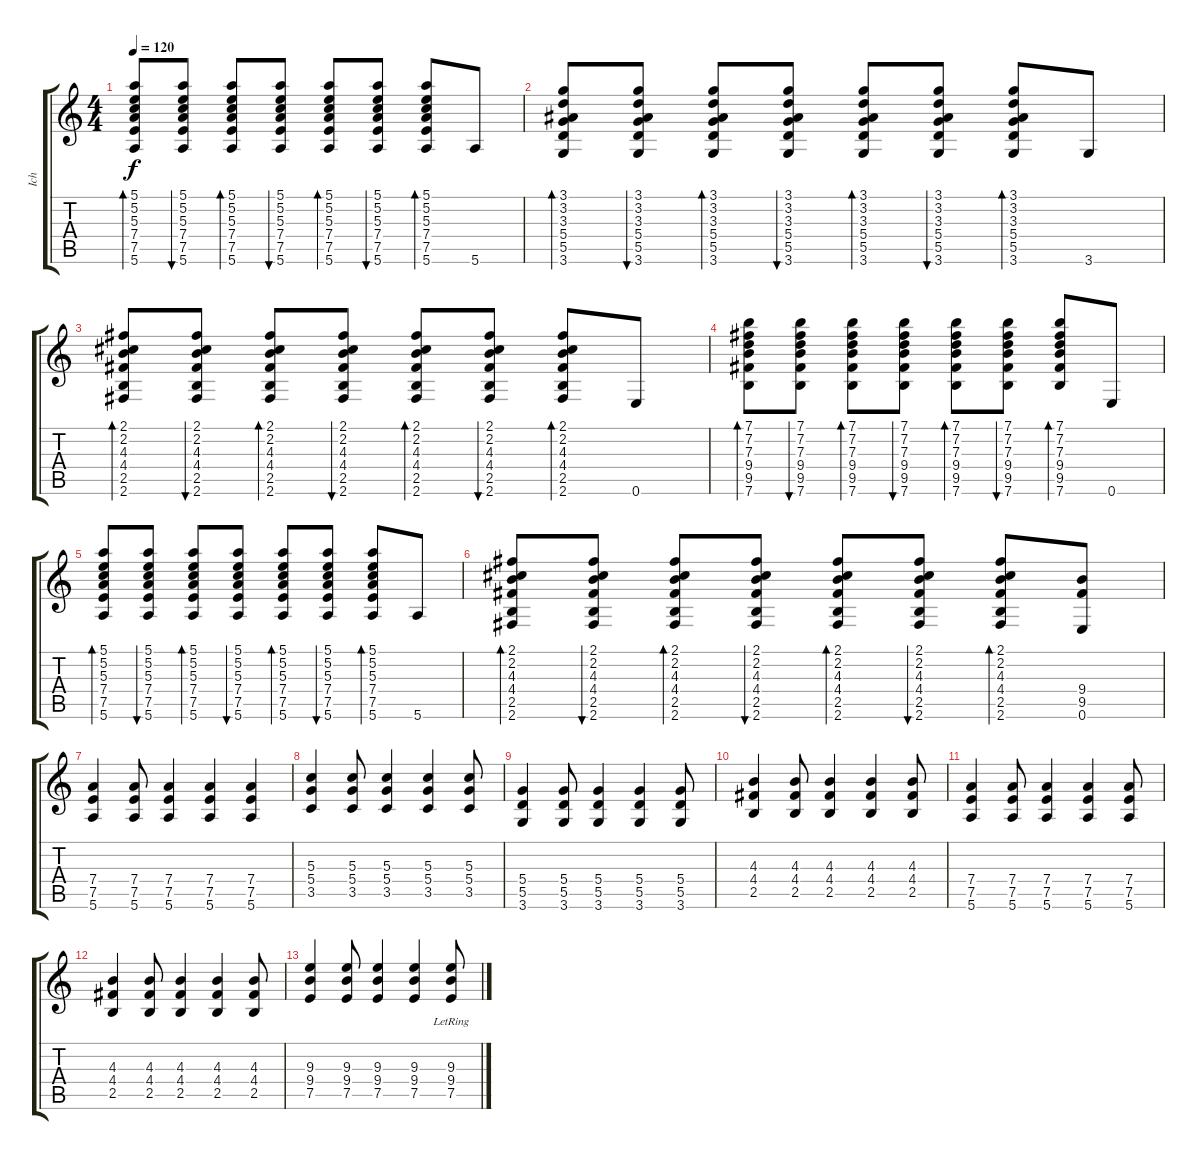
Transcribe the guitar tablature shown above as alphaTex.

\track ("Ich" "Ich") {instrument distortionguitar}
\staff {score tabs}
\tuning (E4 B3 G3 D3 A2 E2) {hide}
\ts (4 4)
\tempo 120
\clef g2
\ks c
(5.1 5.2 5.3 7.4 7.5 5.6).8{bd 60 dy f} (5.1 5.2 5.3 7.4 7.5 5.6).8{bu 60} (5.1 5.2 5.3 7.4 7.5 5.6).8{bd 60} (5.1 5.2 5.3 7.4 7.5 5.6).8{bu 60} (5.1 5.2 5.3 7.4 7.5 5.6).8{bd 60} (5.1 5.2 5.3 7.4 7.5 5.6).8{bu 60} (5.1 5.2 5.3 7.4 7.5 5.6).8{bd 60} 5.6.8 |
(3.1 3.2 3.3 5.4 5.5 3.6).8{bd 60} (3.1 3.2 3.3 5.4 5.5 3.6).8{bu 60} (3.1 3.2 3.3 5.4 5.5 3.6).8{bd 60} (3.1 3.2 3.3 5.4 5.5 3.6).8{bu 60} (3.1 3.2 3.3 5.4 5.5 3.6).8{bd 60} (3.1 3.2 3.3 5.4 5.5 3.6).8{bu 60} (3.1 3.2 3.3 5.4 5.5 3.6).8{bd 60} 3.6.8 |
(2.1 2.2 4.3 4.4 2.5 2.6).8{bd 60} (2.1 2.2 4.3 4.4 2.5 2.6).8{bu 60} (2.1 2.2 4.3 4.4 2.5 2.6).8{bd 60} (2.1 2.2 4.3 4.4 2.5 2.6).8{bu 60} (2.1 2.2 4.3 4.4 2.5 2.6).8{bd 60} (2.1 2.2 4.3 4.4 2.5 2.6).8{bu 60} (2.1 2.2 4.3 4.4 2.5 2.6).8{bd 60} 0.6.8 |
(7.1 7.2 7.3 9.4 9.5 7.6).8{bd 60} (7.1 7.2 7.3 9.4 9.5 7.6).8{bu 60} (7.1 7.2 7.3 9.4 9.5 7.6).8{bd 60} (7.1 7.2 7.3 9.4 9.5 7.6).8{bu 60} (7.1 7.2 7.3 9.4 9.5 7.6).8{bd 60} (7.1 7.2 7.3 9.4 9.5 7.6).8{bu 60} (7.1 7.2 7.3 9.4 9.5 7.6).8{bd 60} 0.6.8 |
(5.1 5.2 5.3 7.4 7.5 5.6).8{bd 60} (5.1 5.2 5.3 7.4 7.5 5.6).8{bu 60} (5.1 5.2 5.3 7.4 7.5 5.6).8{bd 60} (5.1 5.2 5.3 7.4 7.5 5.6).8{bu 60} (5.1 5.2 5.3 7.4 7.5 5.6).8{bd 60} (5.1 5.2 5.3 7.4 7.5 5.6).8{bu 60} (5.1 5.2 5.3 7.4 7.5 5.6).8{bd 60} 5.6.8 |
(2.1 2.2 4.3 4.4 2.5 2.6).8{bd 60} (2.1 2.2 4.3 4.4 2.5 2.6).8{bu 60} (2.1 2.2 4.3 4.4 2.5 2.6).8{bd 60} (2.1 2.2 4.3 4.4 2.5 2.6).8{bu 60} (2.1 2.2 4.3 4.4 2.5 2.6).8{bd 60} (2.1 2.2 4.3 4.4 2.5 2.6).8{bu 60} (2.1 2.2 4.3 4.4 2.5 2.6).8{bd 60} (9.4 9.5 0.6).8 |
(7.4 7.5 5.6).4 (7.4 7.5 5.6).8 (7.4 7.5 5.6).4 (7.4 7.5 5.6).4 (7.4 7.5 5.6).4 |
(5.3 5.4 3.5).4 (5.3 5.4 3.5).8 (5.3 5.4 3.5).4 (5.3 5.4 3.5).4 (5.3 5.4 3.5).8 |
(5.4 5.5 3.6).4 (5.4 5.5 3.6).8 (5.4 5.5 3.6).4 (5.4 5.5 3.6).4 (5.4 5.5 3.6).8 |
(4.3 4.4 2.5).4 (4.3 4.4 2.5).8 (4.3 4.4 2.5).4 (4.3 4.4 2.5).4 (4.3 4.4 2.5).8 |
(7.4 7.5 5.6).4 (7.4 7.5 5.6).8 (7.4 7.5 5.6).4 (7.4 7.5 5.6).4 (7.4 7.5 5.6).8 |
(4.3 4.4 2.5).4 (4.3 4.4 2.5).8 (4.3 4.4 2.5).4 (4.3 4.4 2.5).4 (4.3 4.4 2.5).8 |
(9.3 9.4 7.5).4 (9.3 9.4 7.5).8 (9.3 9.4 7.5).4 (9.3 9.4 7.5).4 (9.3 9.4{lr} 7.5{lr}).8
